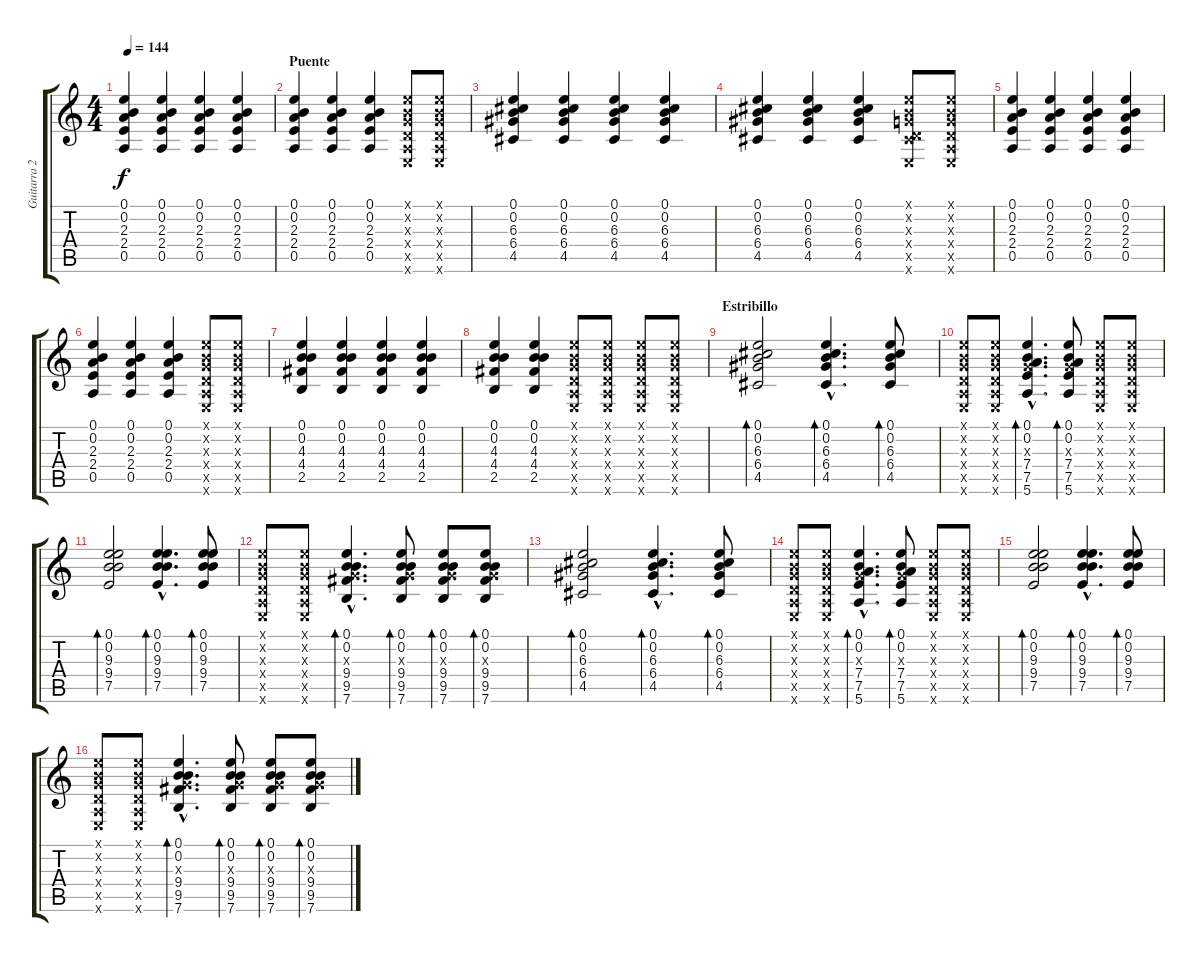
\track ("Guitarra 2 (Craig)" "Guitarra 2") {instrument acousticguitarsteel}
\staff {score tabs}
\tuning (E4 B3 G3 D3 A2 E2) {hide}
\ts (4 4)
\tempo 144
\clef g2
\ks c
(0.1 0.2 2.3 2.4 0.5).4{dy f} (0.1 0.2 2.3 2.4 0.5).4 (0.1 0.2 2.3 2.4 0.5).4 (0.1 0.2 2.3 2.4 0.5).4 |
\section ("" "Puente")
(0.1 0.2 2.3 2.4 0.5).4 (0.1 0.2 2.3 2.4 0.5).4 (0.1 0.2 2.3 2.4 0.5).4 (0.1{x} 0.2{x} 0.3{x} 0.4{x} 0.5{x} 0.6{x}).8 (0.1{x} 0.2{x} 0.3{x} 0.4{x} 0.5{x} 0.6{x}).8 |
(0.1 0.2 6.3 6.4 4.5).4 (0.1 0.2 6.3 6.4 4.5).4 (0.1 0.2 6.3 6.4 4.5).4 (0.1 0.2 6.3 6.4 4.5).4 |
(0.1 0.2 6.3 6.4 4.5).4 (0.1 0.2 6.3 6.4 4.5).4 (0.1 0.2 6.3 6.4 4.5).4 (0.1{x} 0.2{x} 0.3{x} 0.4{x} 4.5{x} 0.6{x}).8 (0.1{x} 0.2{x} 0.3{x} 0.4{x} 0.5{x} 0.6{x}).8 |
(0.1 0.2 2.3 2.4 0.5).4 (0.1 0.2 2.3 2.4 0.5).4 (0.1 0.2 2.3 2.4 0.5).4 (0.1 0.2 2.3 2.4 0.5).4 |
(0.1 0.2 2.3 2.4 0.5).4 (0.1 0.2 2.3 2.4 0.5).4 (0.1 0.2 2.3 2.4 0.5).4 (0.1{x} 0.2{x} 0.3{x} 0.4{x} 0.5{x} 0.6{x}).8 (0.1{x} 0.2{x} 0.3{x} 0.4{x} 0.5{x} 0.6{x}).8 |
(0.1 0.2 4.3 4.4 2.5).4 (0.1 0.2 4.3 4.4 2.5).4 (0.1 0.2 4.3 4.4 2.5).4 (0.1 0.2 4.3 4.4 2.5).4 |
(0.1 0.2 4.3 4.4 2.5).4 (0.1 0.2 4.3 4.4 2.5).4 (0.1{x} 0.2{x} 0.3{x} 0.4{x} 0.5{x} 0.6{x}).8 (0.1{x} 0.2{x} 0.3{x} 0.4{x} 0.5{x} 0.6{x}).8 (0.1{x} 0.2{x} 0.3{x} 0.4{x} 0.5{x} 0.6{x}).8 (0.1{x} 0.2{x} 0.3{x} 0.4{x} 0.5{x} 0.6{x}).8 |
\section ("" "Estribillo")
(0.1 0.2 6.3 6.4 4.5).2{bd 60} (0.1{hac} 0.2{hac} 6.3{hac} 6.4{hac} 4.5{hac}).4{d bd 60} (0.1 0.2 6.3 6.4 4.5).8{bd 60} |
(0.1{x} 0.2{x} 0.3{x} 0.4{x} 0.5{x} 0.6{x}).8 (0.1{x} 0.2{x} 0.3{x} 0.4{x} 0.5{x} 0.6{x}).8 (0.1{hac} 0.2{hac} 0.3{hac x} 7.4{hac} 7.5{hac} 5.6{hac}).4{d bd 60} (0.1 0.2 0.3{x} 7.4 7.5 5.6).8{bd 60} (0.1{x} 0.2{x} 0.3{x} 0.4{x} 0.5{x} 0.6{x}).8 (0.1{x} 0.2{x} 0.3{x} 0.4{x} 0.5{x} 0.6{x}).8 |
(0.1 0.2 9.3 9.4 7.5).2{bd 60} (0.1{hac} 0.2{hac} 9.3{hac} 9.4{hac} 7.5{hac}).4{d bd 60} (0.1 0.2 9.3 9.4 7.5).8{bd 60} |
(0.1{x} 0.2{x} 0.3{x} 0.4{x} 0.5{x} 0.6{x}).8 (0.1{x} 0.2{x} 0.3{x} 0.4{x} 0.5{x} 0.6{x}).8 (0.1{hac} 0.2{hac} 0.3{hac x} 9.4{hac} 9.5{hac} 7.6{hac}).4{d bd 60} (0.1 0.2 0.3{x} 9.4 9.5 7.6).8{bd 60} (0.1 0.2 0.3{x} 9.4 9.5 7.6).8{bd 60} (0.1 0.2 0.3{x} 9.4 9.5 7.6).8{bd 60} |
(0.1 0.2 6.3 6.4 4.5).2{bd 60} (0.1{hac} 0.2{hac} 6.3{hac} 6.4{hac} 4.5{hac}).4{d bd 60} (0.1 0.2 6.3 6.4 4.5).8{bd 60} |
(0.1{x} 0.2{x} 0.3{x} 0.4{x} 0.5{x} 0.6{x}).8 (0.1{x} 0.2{x} 0.3{x} 0.4{x} 0.5{x} 0.6{x}).8 (0.1{hac} 0.2{hac} 0.3{hac x} 7.4{hac} 7.5{hac} 5.6{hac}).4{d bd 60} (0.1 0.2 0.3{x} 7.4 7.5 5.6).8{bd 60} (0.1{x} 0.2{x} 0.3{x} 0.4{x} 0.5{x} 0.6{x}).8 (0.1{x} 0.2{x} 0.3{x} 0.4{x} 0.5{x} 0.6{x}).8 |
(0.1 0.2 9.3 9.4 7.5).2{bd 60} (0.1{hac} 0.2{hac} 9.3{hac} 9.4{hac} 7.5{hac}).4{d bd 60} (0.1 0.2 9.3 9.4 7.5).8{bd 60} |
(0.1{x} 0.2{x} 0.3{x} 0.4{x} 0.5{x} 0.6{x}).8 (0.1{x} 0.2{x} 0.3{x} 0.4{x} 0.5{x} 0.6{x}).8 (0.1{hac} 0.2{hac} 0.3{hac x} 9.4{hac} 9.5{hac} 7.6{hac}).4{d bd 60} (0.1 0.2 0.3{x} 9.4 9.5 7.6).8{bd 60} (0.1 0.2 0.3{x} 9.4 9.5 7.6).8{bd 60} (0.1 0.2 0.3{x} 9.4 9.5 7.6).8{bd 60}
